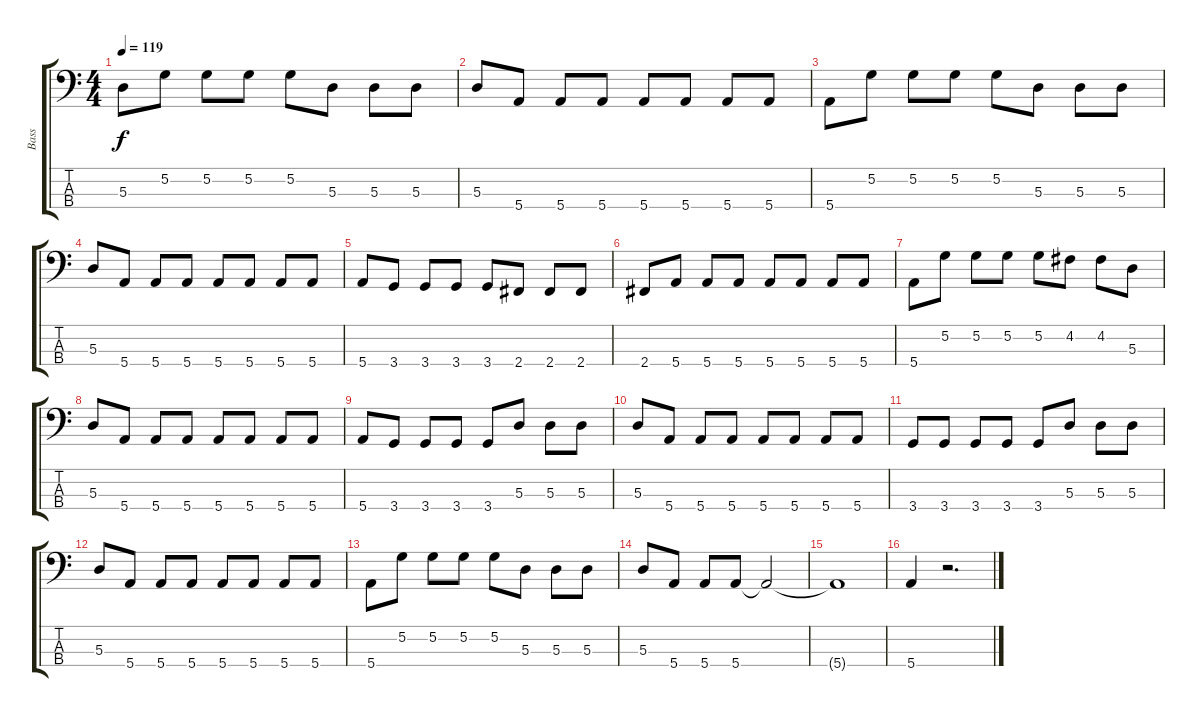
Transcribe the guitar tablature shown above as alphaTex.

\track ("Bass" "Bass") {instrument electricbassfinger}
\staff {score tabs}
\tuning (G2 D2 A1 E1) {hide}
\ts (4 4)
\tempo 119
\clef f4
\ks c
5.3.8{dy f} 5.2.8 5.2.8 5.2.8 5.2.8 5.3.8 5.3.8 5.3.8 |
5.3.8 5.4.8 5.4.8 5.4.8 5.4.8 5.4.8 5.4.8 5.4.8 |
5.4.8 5.2.8 5.2.8 5.2.8 5.2.8 5.3.8 5.3.8 5.3.8 |
5.3.8 5.4.8 5.4.8 5.4.8 5.4.8 5.4.8 5.4.8 5.4.8 |
5.4.8 3.4.8 3.4.8 3.4.8 3.4.8 2.4.8 2.4.8 2.4.8 |
2.4.8 5.4.8 5.4.8 5.4.8 5.4.8 5.4.8 5.4.8 5.4.8 |
5.4.8 5.2.8 5.2.8 5.2.8 5.2.8 4.2.8 4.2.8 5.3.8 |
5.3.8 5.4.8 5.4.8 5.4.8 5.4.8 5.4.8 5.4.8 5.4.8 |
5.4.8 3.4.8 3.4.8 3.4.8 3.4.8 5.3.8 5.3.8 5.3.8 |
5.3.8 5.4.8 5.4.8 5.4.8 5.4.8 5.4.8 5.4.8 5.4.8 |
3.4.8 3.4.8 3.4.8 3.4.8 3.4.8 5.3.8 5.3.8 5.3.8 |
5.3.8 5.4.8 5.4.8 5.4.8 5.4.8 5.4.8 5.4.8 5.4.8 |
5.4.8 5.2.8 5.2.8 5.2.8 5.2.8 5.3.8 5.3.8 5.3.8 |
5.3.8 5.4.8 5.4.8 5.4.8 5.4{t}.2 |
5.4{t}.1 |
5.4.4 r.2{d}
